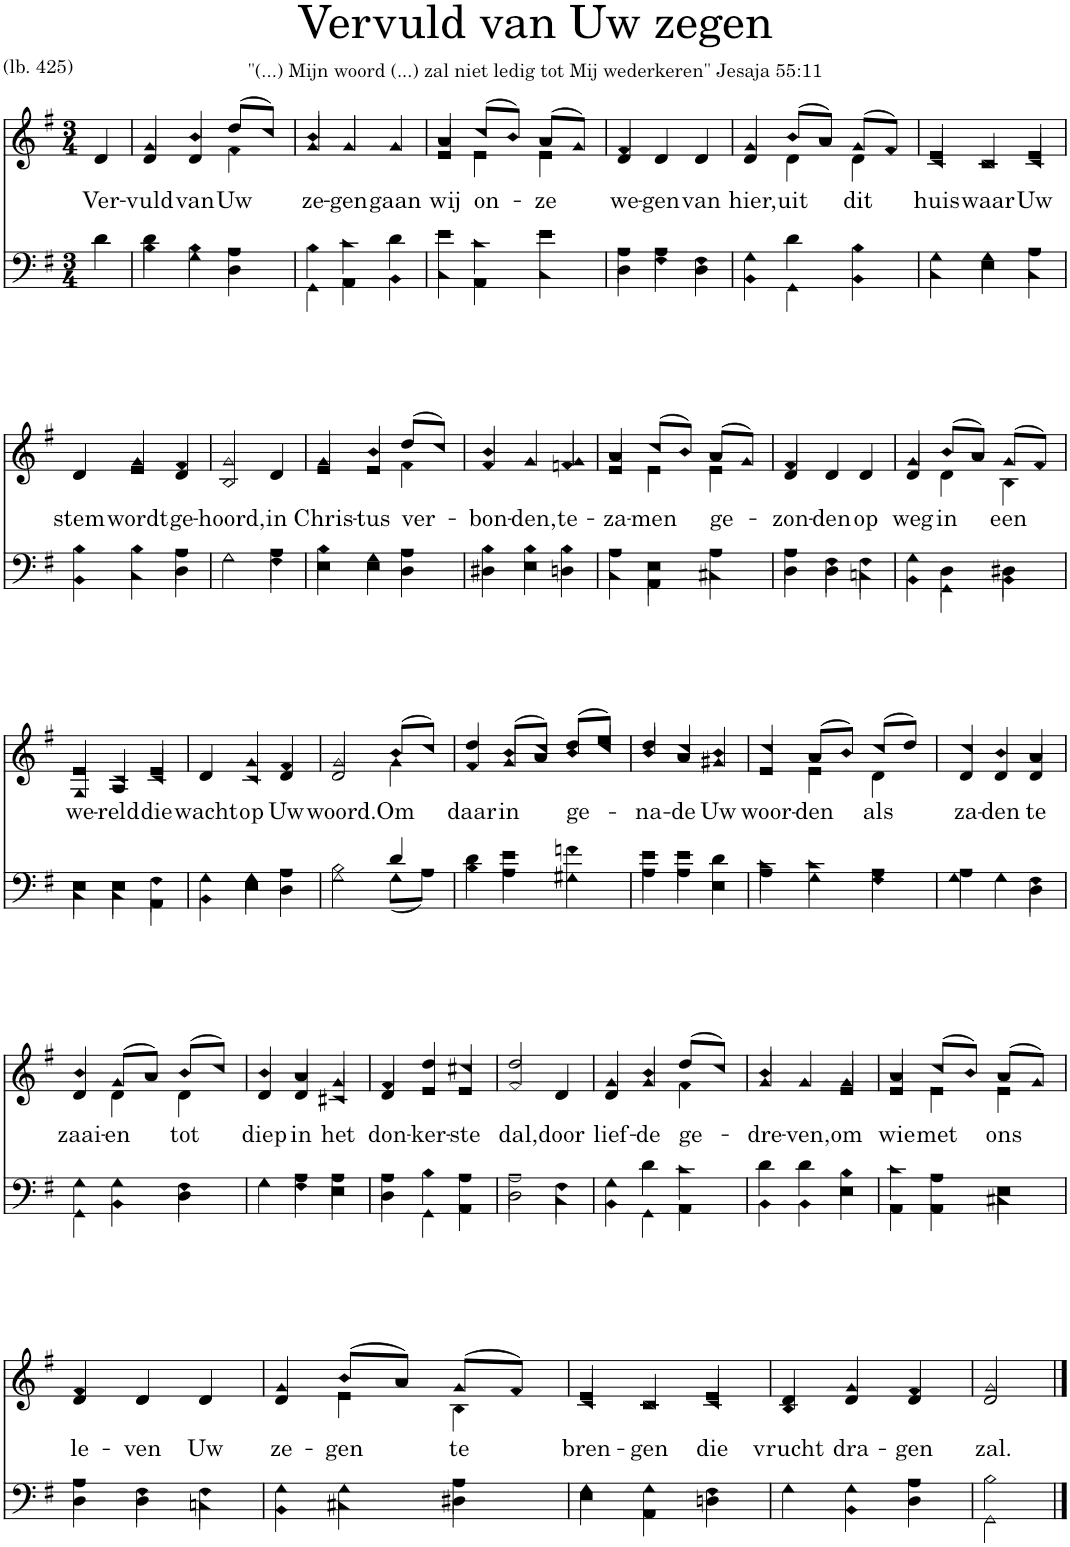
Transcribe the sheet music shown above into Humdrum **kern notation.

**kern	**kern	**text
*part2	*part1	*part1
*staff2	*staff1	*staff1
*I"Men	*I"Women	*
*clefF4	*clefG2	*
*k[f#]	*k[f#]	*
*M3/4	*M3/4	*
=1	=1	=1
*^	*	*
!	!	!	!LO:LY:b
*	*	*^	*
4d	4d\	4d/	4d	Ver-
=2	=2	=2	=2	=2
!	!	!	!	!LO:LY:b
4d\	4B\	4g/	4d/	-vuld
!	!	!	!	!LO:LY:b
4B\	4G\	4b/	4d/	van
!	!	!	!	!LO:LY:b
4A\	4D\	(8dd/L	4f#\	Uw
.	.	8cc/J)	.	.
=3	=3	=3	=3	=3
!	!	!	!	!LO:LY:b
4B\	4GG\	4b/	4g/	ze-
!	!	!	!	!LO:LY:b
4c\	4AA\	4g/	4g/	-gen
!	!	!	!	!LO:LY:b
4d\	4BB\	4g/	4g	gaan
=4	=4	=4	=4	=4
!	!	!	!	!LO:LY:b
4e\	4C\	4a/	4e/	wij
!	!	!	!	!LO:LY:b
4c\	4AA\	(8cc/L	4e\	on-
.	.	8b/J)	.	.
!	!	!	!	!LO:LY:b
4e\	4C\	(8a/L	4e\	-ze
.	.	8g/J)	.	.
=5	=5	=5	=5	=5
!	!	!	!	!LO:LY:b
4A\	4D\	4f#/	4d/	we-
!	!	!	!	!LO:LY:b
4A\	4F#\	4d/	4d	-gen
!	!	!	!	!LO:LY:b
4F#\	4D\	4d/	4d	van
=6	=6	=6	=6	=6
!	!	!	!	!LO:LY:b
4G\	4BB\	4g/	4d/	hier,
!	!	!	!	!LO:LY:b
4d\	4GG\	(8b/L	4d\	uit
.	.	8a/J)	.	.
!	!	!	!	!LO:LY:b
4B\	4BB\	(8g/L	4d\	dit
.	.	8f#/J)	.	.
=7	=7	=7	=7	=7
!	!	!	!	!LO:LY:b
4G\	4C\	4e/	4c/	huis
!	!	!	!	!LO:LY:b
4G\	4E\	4c/	4c	waar
!	!	!	!	!LO:LY:b
4A\	4C\	4e/	4c/	Uw
!!LO:LB:g=z	!!
=8	=8	=8	=8	=8
!	!	!	!	!LO:LY:b
4B\	4BB\	4d/	4d	stem
!	!	!	!	!LO:LY:b
4B\	4C\	4g/	4e/	wordt
!	!	!	!	!LO:LY:b
4A\	4D\	4f#/	4d/	ge-
=9	=9	=9	=9	=9
!	!	!	!	!LO:LY:b
2G	2G\	2g/	2B/	-hoord,
!	!	!	!	!LO:LY:b
4A\	4F#\	4d/	4d	in
=10	=10	=10	=10	=10
!	!	!	!	!LO:LY:b
4B\	4E\	4g/	4e/	Chris-
!	!	!	!	!LO:LY:b
4G\	4E\	4b/	4e/	-tus
!	!	!	!	!LO:LY:b
4A\	4D\	(8dd/L	4f#\	ver-
.	.	8cc/J)	.	.
=11	=11	=11	=11	=11
!	!	!	!	!LO:LY:b
4B\	4D#X\	4b/	4f#/	-bon-
!	!	!	!	!LO:LY:b
4B\	4E\	4g/	4g	-den,
!	!	!	!	!LO:LY:b
4B\	4Dn\	4g/	4fn/	te-
=12	=12	=12	=12	=12
!	!	!	!	!LO:LY:b
4A\	4C\	4a/	4e/	-za-
!	!	!	!	!LO:LY:b
4E\	4AA\	(8cc/L	4e\	-men
.	.	8b/J)	.	.
!	!	!	!	!LO:LY:b
4A\	4C#X\	(8a/L	4e\	ge-
.	.	8g/J)	.	.
=13	=13	=13	=13	=13
!	!	!	!	!LO:LY:b
4A\	4D\	4f#/	4d/	-zon-
!	!	!	!	!LO:LY:b
4F#\	4D\	4d/	4d	-den
!	!	!	!	!LO:LY:b
4F#\	4Cn\	4d/	4d	op
=14	=14	=14	=14	=14
!	!	!	!	!LO:LY:b
4G\	4BB\	4g/	4d/	weg
!	!	!	!	!LO:LY:b
4D\	4GG\	(8b/L	4d\	in
.	.	8a/J)	.	.
!	!	!	!	!LO:LY:b
4D#X\	4BB\	(8g/L	4B\	een
.	.	8f#/J)	.	.
!!LO:LB:g=z	!!
=15	=15	=15	=15	=15
!	!	!	!	!LO:LY:b
4E\	4C\	4e/	4G/	we-
!	!	!	!	!LO:LY:b
4E\	4C\	4c/	4A/	-reld
!	!	!	!	!LO:LY:b
4F#\	4AA\	4e/	4c/	die
=16	=16	=16	=16	=16
!	!	!	!	!LO:LY:b
4G\	4BB\	4d/	4d	wacht
!	!	!	!	!LO:LY:b
4G\	4E\	4g/	4c/	op
!	!	!	!	!LO:LY:b
4A\	4D\	4f#/	4d/	Uw
=17	=17	=17	=17	=17
!	!	!	!	!LO:LY:b
2B\	2G\	2g/	2d/	woord.
!	!	!	!	!LO:LY:b
4d/	(8G\L	(8b/L	4g\	Om
.	8A\J)	8cc/J)	.	.
=18	=18	=18	=18	=18
!	!	!	!	!LO:LY:b
4d\	4B\	4dd/	4f#/	daar
!	!	!	!	!LO:LY:b
4e\	4A\	(8b/L	(8g/L	in
.	.	8cc/J)	8a/J)	.
!	!	!	!	!LO:LY:b
4fn\	4G#X\	(8dd/L	(8b/L	ge-
.	.	8ee/J)	8cc/J)	.
=19	=19	=19	=19	=19
!	!	!	!	!LO:LY:b
4e\	4A\	4dd/	4b/	-na-
!	!	!	!	!LO:LY:b
4e\	4A\	4cc/	4a/	-de
!	!	!	!	!LO:LY:b
4d\	4E\	4b/	4g#X/	Uw
=20	=20	=20	=20	=20
!	!	!	!	!LO:LY:b
4c\	4A\	4cc/	4e/	woor-
!	!	!	!	!LO:LY:b
4c\	4G\	(8a/L	4e\	-den
.	.	8b/J)	.	.
!	!	!	!	!LO:LY:b
4A\	4F#\	(8cc/L	4d\	als
.	.	8dd/J)	.	.
=21	=21	=21	=21	=21
!	!	!	!	!LO:LY:b
4A\	4G\	4cc/	4d/	za-
!	!	!	!	!LO:LY:b
4G	4G\	4b/	4d/	-den
!	!	!	!	!LO:LY:b
4F#\	4D\	4a/	4d/	te
!!LO:LB:g=z	!!
=22	=22	=22	=22	=22
!	!	!	!	!LO:LY:b
4G\	4GG\	4b/	4d/	zaai-
!	!	!	!	!LO:LY:b
4G\	4BB\	(8g/L	4d\	-en
.	.	8a/J)	.	.
!	!	!	!	!LO:LY:b
4F#\	4D\	(8b/L	4d\	tot
.	.	8cc/J)	.	.
=23	=23	=23	=23	=23
!	!	!	!	!LO:LY:b
4G	4G\	4b/	4d/	diep
!	!	!	!	!LO:LY:b
4A\	4F#\	4a/	4d/	in
!	!	!	!	!LO:LY:b
4A\	4E\	4g/	4c#X/	het
=24	=24	=24	=24	=24
!	!	!	!	!LO:LY:b
4A\	4D\	4f#/	4d/	don-
!	!	!	!	!LO:LY:b
4B\	4GG\	4dd/	4e/	-ker-
!	!	!	!	!LO:LY:b
4A\	4AA\	4cc#X/	4e/	-ste
=25	=25	=25	=25	=25
!	!	!	!	!LO:LY:b
2A\	2D\	2dd/	2f#/	dal,
!	!	!	!	!LO:LY:b
4F#\	4C\	4d/	4d	door
=26	=26	=26	=26	=26
!	!	!	!	!LO:LY:b
4G\	4BB\	4g/	4d/	lief-
!	!	!	!	!LO:LY:b
4d\	4GG\	4b/	4g/	-de
!	!	!	!	!LO:LY:b
4c\	4AA\	(8dd/L	4f#\	ge-
.	.	8cc/J)	.	.
=27	=27	=27	=27	=27
!	!	!	!	!LO:LY:b
4d\	4BB\	4b/	4g/	-dre-
!	!	!	!	!LO:LY:b
4d\	4BB\	4g/	4g	-ven,
!	!	!	!	!LO:LY:b
4B\	4E\	4g/	4e/	om
=28	=28	=28	=28	=28
!	!	!	!	!LO:LY:b
4c\	4AA\	4a/	4e/	wie
!	!	!	!	!LO:LY:b
4A\	4AA\	(8cc/L	4e\	met
.	.	8b/J)	.	.
!	!	!	!	!LO:LY:b
4E\	4C#X\	(8a/L	4e\	ons
.	.	8g/J)	.	.
!!LO:LB:g=z	!!
=29	=29	=29	=29	=29
!	!	!	!	!LO:LY:b
4A\	4D\	4f#/	4d/	le-
!	!	!	!	!LO:LY:b
4F#\	4D\	4d/	4d	-ven
!	!	!	!	!LO:LY:b
4F#\	4Cn\	4d/	4d	Uw
=30	=30	=30	=30	=30
!	!	!	!	!LO:LY:b
4G\	4BB\	4g/	4d/	ze-
!	!	!	!	!LO:LY:b
4G\	4C#X\	(8b/L	4e\	-gen
.	.	8a/J)	.	.
!	!	!	!	!LO:LY:b
4A\	4D#X\	(8g/L	4B\	te
.	.	8f#/J)	.	.
=31	=31	=31	=31	=31
!	!	!	!	!LO:LY:b
4G\	4E\	4e/	4c/	bren-
!	!	!	!	!LO:LY:b
4G\	4AA\	4c/	4c	-gen
!	!	!	!	!LO:LY:b
4F#\	4Dn\	4e/	4c/	die
=32	=32	=32	=32	=32
!	!	!	!	!LO:LY:b
4G	4G\	4d/	4B/	vrucht
!	!	!	!	!LO:LY:b
4G\	4BB\	4g/	4d/	dra-
!	!	!	!	!LO:LY:b
4A\	4D\	4f#/	4d/	-gen
=33	=33	=33	=33	=33
!	!	!	!	!LO:LY:b
2B\	2GG\	2g/	2d/	zal.
*v	*v	*	*	*
*	*v	*v	*
==	==	==
*-	*-	*-
